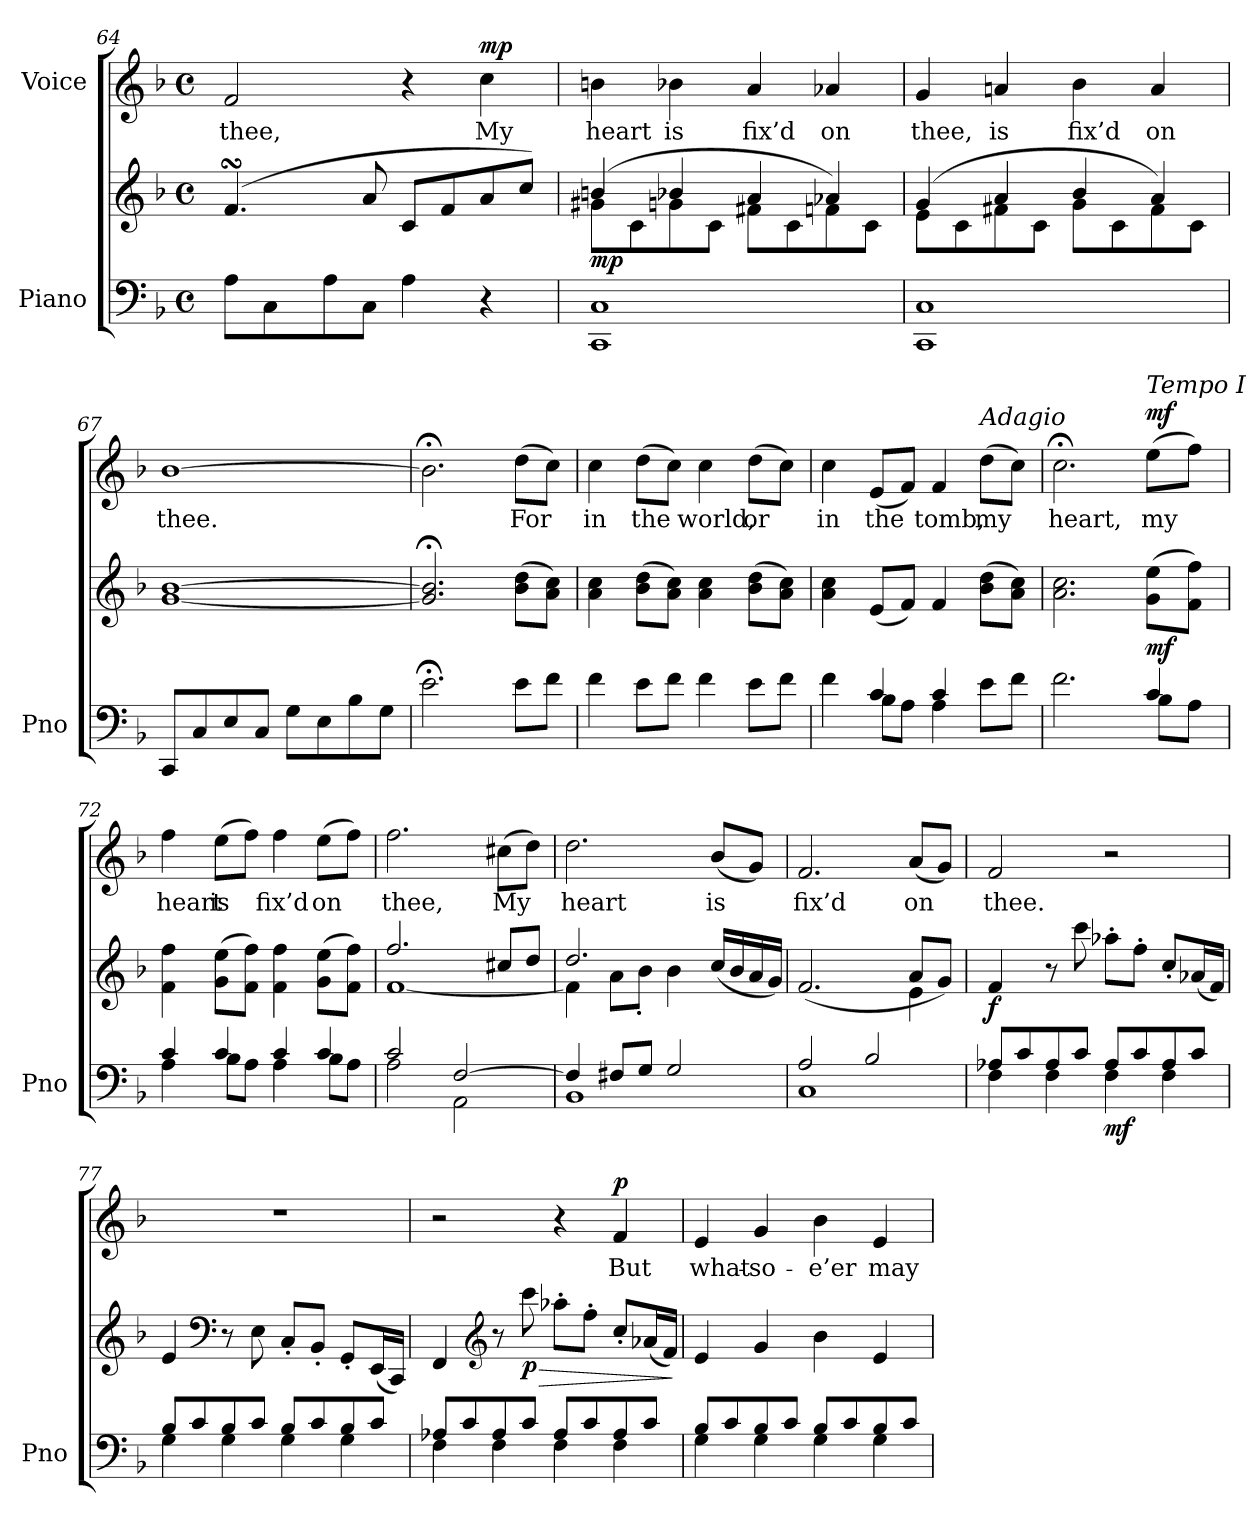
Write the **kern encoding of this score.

**kern	**kern	**dynam	**kern	**text	**dynam
*part2	*part2	*part2	*part1	*part1	*part1
*staff3	*staff2	*staff2/3	*staff1	*staff1	*staff1
*I"Piano	*	*	*I"Voice	*	*
*I'Pno	*	*	*	*	*
*clefF4	*clefG2	*	*clefG2	*	*
*k[b-]	*k[b-]	*	*k[b-]	*	*
*M4/4	*M4/4	*	*M4/4	*	*
*met(c)	*met(c)	*	*met(c)	*	*
=64	=64	=64	=64	=64	=64
*	*^	*	*	*	*
!	!	!LO:N:head=solid	!	!	!LO:LY:b	!
8A\L	(<4.fsSSs/	8f!\Lyy	.	2f/	thee,	.
*	*	*Xbrackettup	*	*	*	*
8C\	.	24g!\Lyy	.	.	.	.
.	.	24f!\yy	.	.	.	.
.	.	24e!\Jyy	.	.	.	.
8A\	.	8f!\Jyy	.	.	.	.
8C\J	8a/	2ryy	.	.	.	.
4A\	8c/L	.	.	4r	.	.
.	8f/	.	.	.	.	.
!	!	!	!	!	!LO:LY:b	!LO:DY:a
4r	8a/	.	.	4cc\	My	mp
.	8cc/J)	8ryy	.	.	.	.
!!LO:LB:g=z
=65	=65	=65	=65	=65	=65	=65
!	!	!	!LO:DY:b	!	!LO:LY:b	!
1CC 1C	(>4bn/	8g#X\L	mp	4bn\	heart	.
.	.	8c\	.	.	.	.
!	!	!	!	!	!LO:LY:b	!
.	4b-X/	8gn\	.	4b-X\	is	.
.	.	8c\J	.	.	.	.
!	!	!	!	!	!LO:LY:b	!
.	4a/	8f#X\L	.	4a/	fix’d	.
.	.	8c\	.	.	.	.
!	!	!	!	!	!LO:LY:b	!
.	4a-X/)	8fn\	.	4a-X/	on	.
.	.	8c\J	.	.	.	.
=66	=66	=66	=66	=66	=66	=66
!	!	!	!	!	!LO:LY:b	!
1CC 1C	(>4g/	8e\L	.	4g/	thee,	.
.	.	8c\	.	.	.	.
!	!	!	!	!	!LO:LY:b	!
.	4a/	8f#X\	.	4an/	is	.
.	.	8c\J	.	.	.	.
!	!	!	!	!	!LO:LY:b	!
.	4b-/	8g\L	.	4b-\	fix’d	.
.	.	8c\	.	.	.	.
!	!	!	!	!	!LO:LY:b	!
.	4a/)	8f#\	.	4a/	on	.
.	.	8c\J	.	.	.	.
=67	=67	=67	=67	=67	=67	=67
!	!	!	!	!	!LO:LY:b	!
*	*v	*v	*	*	*	*
8CC/L	[1g [1b-	.	[1b-	thee.	.
8C/	.	.	.	.	.
8E/	.	.	.	.	.
8C/J	.	.	.	.	.
8G\L	.	.	.	.	.
8E\	.	.	.	.	.
8B-\	.	.	.	.	.
8G\J	.	.	.	.	.
=68	=68	=68	=68	=68	=68
2.e;<\	2.g/];< 2.b-/];<	.	2.b-;<\]	.	.
!	!	!	!	!LO:LY:b	!
8e\L	(>8b-\ 8dd\L	.	(>8dd\L	For	.
8f\J	8a\ 8cc\J)	.	8cc\J)	.	.
!!LO:LB:g=z
=69	=69	=69	=69	=69	=69
!	!	!	!	!LO:LY:b	!
4f\	4a\ 4cc\	.	4cc\	in	.
!	!	!	!	!LO:LY:b	!
8e\L	(>8b-\ 8dd\L	.	(>8dd\L	the	.
8f\J	8a\ 8cc\J)	.	8cc\J)	.	.
!	!	!	!	!LO:LY:b	!
4f\	4a\ 4cc\	.	4cc\	world,	.
!	!	!	!	!LO:LY:b	!
8e\L	(>8b-\ 8dd\L	.	(>8dd\L	or	.
8f\J	8a\ 8cc\J)	.	8cc\J)	.	.
=70	=70	=70	=70	=70	=70
*^	*	*	*	*	*
!	!	!	!	!	!LO:LY:b	!
4f\	4ryy	4a\ 4cc\	.	4cc\	in	.
!	!	!	!	!	!LO:LY:b	!
4c/	8B-\L	(<8e/L	.	(<8e/L	the	.
.	8A\J	8f/J)	.	8f/J)	.	.
!	!	!	!	!	!LO:LY:b	!
4c/	4A\	4f/	.	4f/	tomb,	.
*	*	*	*	*MM71	*	*
!	!	!	!	!LO:TX:a:i:t=Adagio	!	!
!	!	!	!	!	!LO:LY:b	!
8e\L	4ryy	(>8b-\ 8dd\L	.	(>8dd\L	my	.
8f\J	.	8a\ 8cc\J)	.	8cc\J)	.	.
=71	=71	=71	=71	=71	=71	=71
!	!	!	!	!	!LO:LY:b	!
2.f\	2.ryy	2.a\ 2.cc\	.	2.cc;<\	heart,	.
*	*	*	*	*MM116	*	*
!	!	!	!	!LO:TX:a:i:t=Tempo I	!	!
!	!	!	!LO:DY:b	!	!LO:LY:b	!LO:DY:a
4c/	8B-\L	(>8g\ 8ee\L	mf	(>8ee\L	my	mf
.	8A\J	8f\ 8ff\J)	.	8ff\J)	.	.
=72	=72	=72	=72	=72	=72	=72
!	!	!	!	!	!LO:LY:b	!
4c/	4A\	4f\ 4ff\	.	4ff\	heart	.
!	!	!	!	!	!LO:LY:b	!
4c/	8B-\L	(>8g\ 8ee\L	.	(>8ee\L	is	.
.	8A\J	8f\ 8ff\J)	.	8ff\J)	.	.
!	!	!	!	!	!LO:LY:b	!
4c/	4A\	4f\ 4ff\	.	4ff\	fix’d	.
!	!	!	!	!	!LO:LY:b	!
4c/	8B-\L	(>8g\ 8ee\L	.	(>8ee\L	on	.
.	8A\J	8f\ 8ff\J)	.	8ff\J)	.	.
!!LO:PB:g=z
=73	=73	=73	=73	=73	=73	=73
*	*	*^	*	*	*	*
!	!	!	!	!	!	!LO:LY:b	!
2c/	2A\	2.ff/	[1f	.	2.ff\	thee,	.
[2F/	2AA\	.	.	.	.	.	.
!	!	!	!	!	!	!LO:LY:b	!
.	.	8cc#X/L	.	.	(>8cc#X\L	My	.
.	.	8dd/J	.	.	8dd\J)	.	.
=74	=74	=74	=74	=74	=74	=74	=74
!	!	!	!	!	!	!LO:LY:b	!
4F/]	1BB-	2.dd/	4f\]	.	2.dd\	heart	.
8F#X/L	.	.	8a\L	.	.	.	.
8G/J	.	.	8b-'\J	.	.	.	.
2G/	.	.	4b-\	.	.	.	.
!	!	!	!	!	!	!LO:LY:b	!
.	.	(<16cc/LL	4ryy	.	(<8b-/L	is	.
.	.	16b-/	.	.	.	.	.
.	.	16a/	.	.	8g/J)	.	.
.	.	16g/JJ)	.	.	.	.	.
=75	=75	=75	=75	=75	=75	=75	=75
!	!	!	!	!	!	!LO:LY:b	!
2A/	1C	(>2.f/	2.ryy	.	2.f/	fix’d	.
2B-/	.	.	.	.	.	.	.
!	!	!	!	!	!	!LO:LY:b	!
.	.	8a/L	4e\	.	(<8a/L	on	.
.	.	8g/J)	.	.	8g/J)	.	.
*	*	*v	*v	*	*	*	*
=76	=76	=76	=76	=76	=76	=76
!	!	!	!LO:DY:b	!	!LO:LY:b	!
8A-X/L	4F\	4f/	f	2f/	thee.	.
8c/	.	.	.	.	.	.
8A-/	4F\	8r	.	.	.	.
8c/J	.	8ccc\	.	.	.	.
!	!	!	!LO:DY:b=2	!	!	!
8A-/L	4F\	8aa-X'\L	mf	2r	.	.
8c/	.	8ff'\J	.	.	.	.
8A-/	4F\	8cc'/L	.	.	.	.
8c/J	.	(<16a-X/L	.	.	.	.
.	.	16f/JJ)	.	.	.	.
!!LO:LB:g=z
=77	=77	=77	=77	=77	=77	=77
8B-/L	4G\	4e/	.	1r	.	.
8c/	.	.	.	.	.	.
*	*	*clefF4	*	*	*	*
8B-/	4G\	8r	.	.	.	.
8c/J	.	8E\	.	.	.	.
8B-/L	4G\	8C'/L	.	.	.	.
8c/	.	8BB-'/J	.	.	.	.
8B-/	4G\	8GG'/L	.	.	.	.
8c/J	.	(<16EE/L	.	.	.	.
.	.	16CC/JJ)	.	.	.	.
=78	=78	=78	=78	=78	=78	=78
8A-X/L	4F\	4FF/	.	2r	.	.
8c/	.	.	.	.	.	.
*	*	*clefG2	*	*	*	*
8A-/	4F\	8r	.	.	.	.
!	!	!	!LO:HP:b	!	!	!
!	!	!	!LO:DY:n=1:b	!	!	!
8c/J	.	8ccc\	> p	.	.	.
8A-/L	4F\	8aa-X'\L	.	4r	.	.
8c/	.	8ff'\J	.	.	.	.
!	!	!	!	!	!LO:LY:b	!LO:DY:a
8A-/	4F\	8cc'/L	.	4f/	But	p
8c/J	.	(<16a-X/L	.	.	.	.
.	.	16f/JJ)	.	.	.	.
*v	*v	*	*	*	*	*
.	.	]	.	.	.
=79	=79	=79	=79	=79	=79
*^	*	*	*	*	*
!	!	!	!	!	!LO:LY:b	!
8B-/L	4G\	4e/	.	4e/	what-	.
8c/	.	.	.	.	.	.
!	!	!	!	!	!LO:LY:b	!
8B-/	4G\	4g/	.	4g/	-so-	.
8c/J	.	.	.	.	.	.
!	!	!	!	!	!LO:LY:b	!
8B-/L	4G\	4b-\	.	4b-\	-e’er	.
8c/	.	.	.	.	.	.
!	!	!	!	!	!LO:LY:b	!
8B-/	4G\	4e/	.	4e/	may	.
8c/J	.	.	.	.	.	.
*v	*v	*	*	*	*	*
=	=	=	=	=	=
*-	*-	*-	*-	*-	*-
